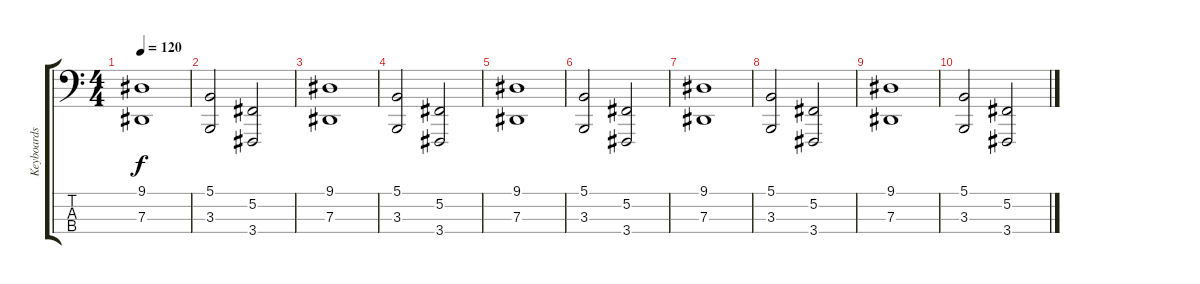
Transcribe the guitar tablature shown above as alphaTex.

\track ("Keyboards" "Keyboards") {instrument stringensemble1}
\staff {score tabs}
\tuning (Gb2 Db2 Ab1 Eb1) {hide}
\ts (4 4)
\tempo 120
\clef f4
\ks c
(9.1 7.3).1{dy f} |
(5.1 3.3).2 (5.2 3.4).2 |
(9.1 7.3).1 |
(5.1 3.3).2 (5.2 3.4).2 |
(9.1 7.3).1 |
(5.1 3.3).2 (5.2 3.4).2 |
(9.1 7.3).1 |
(5.1 3.3).2 (5.2 3.4).2 |
(9.1 7.3).1 |
(5.1 3.3).2 (5.2 3.4).2
